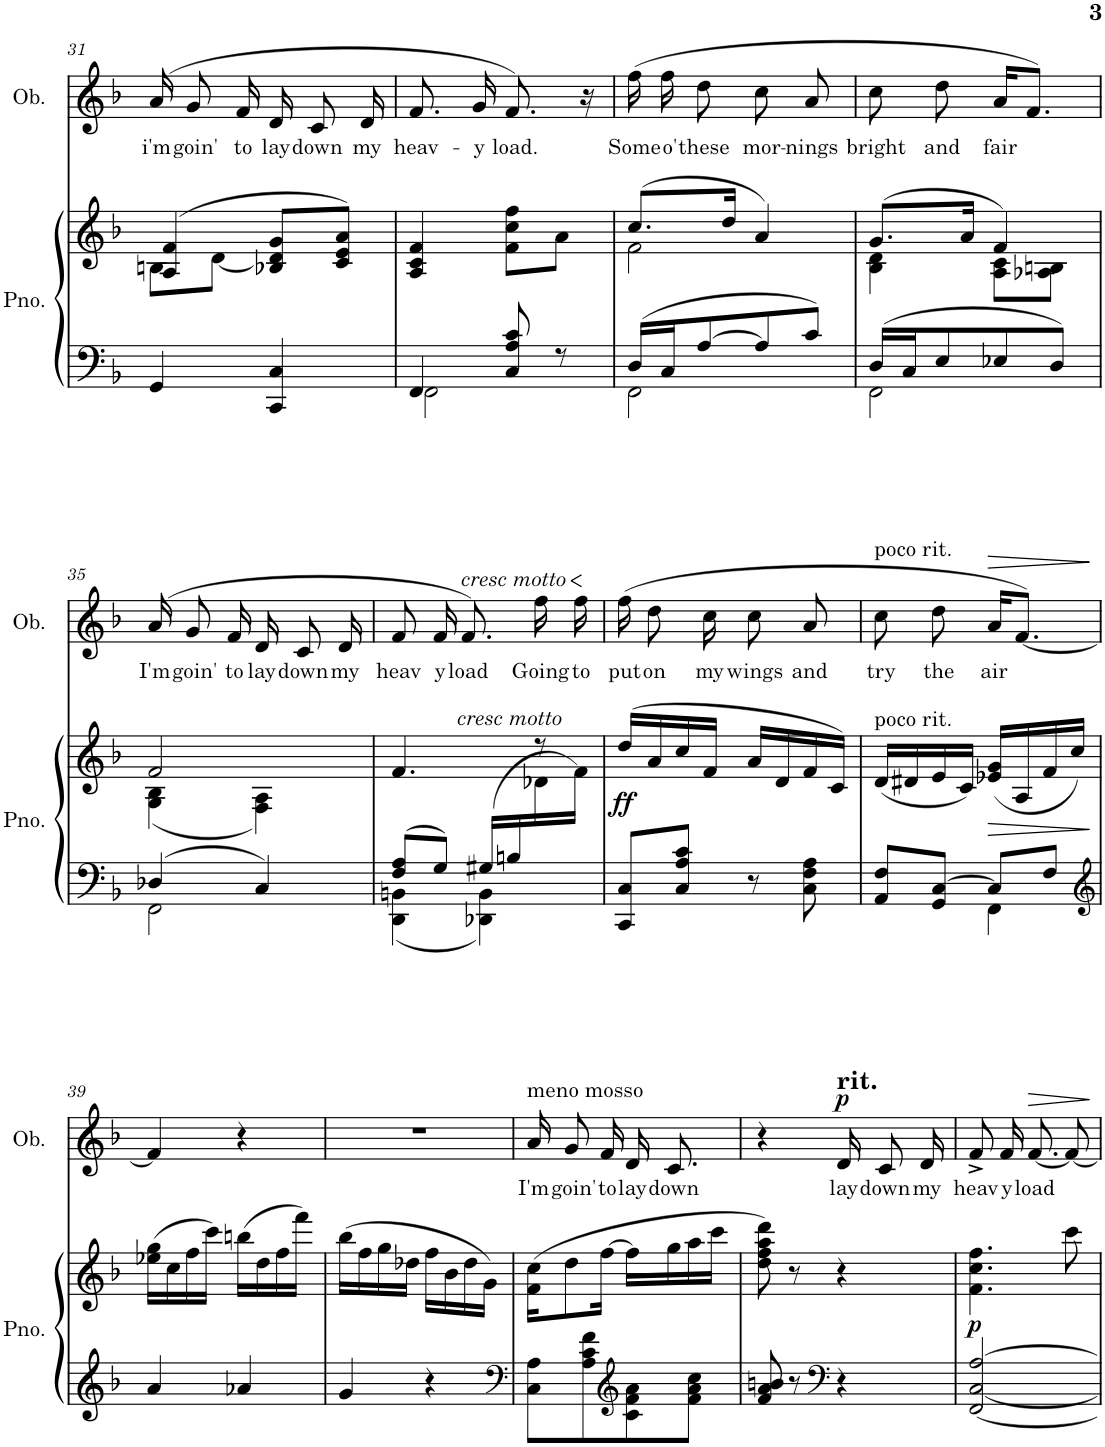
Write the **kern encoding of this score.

**kern	**kern	**dynam	**kern	**text	**dynam
*part2	*part2	*part2	*part1	*part1	*part1
*staff3	*staff2	*staff2/3	*staff1	*staff1	*staff1
*I"Piano	*	*	*I"Oboe	*	*
*I'Pno.	*	*	*I'Ob.	*	*
!!LO:PB:g=z
*clefF4	*clefG2	*	*clefG2	*	*
*k[b-]	*k[b-]	*	*k[b-]	*	*
*M4/8	*M4/8	*	*M4/8	*	*
=31	=31	=31	=31	=31	=31
*	*^	*	*	*	*
!	!	!	!	!	!LO:LY:b	!
4GG/	(4A/ 4f/	8Bn\L	.	(>16a/	i'm	.
!	!	!	!	!	!LO:LY:b	!
.	.	.	.	8g/	goin'	.
.	.	[8d\J	.	.	.	.
!	!	!	!	!	!LO:LY:b	!
.	.	.	.	16f/	to	.
!	!	!	!	!	!LO:LY:b	!
4CC/ 4C/	8B-X/ 8d/] 8g/L	4ryy	.	16d/	lay	.
!	!	!	!	!	!LO:LY:b	!
.	.	.	.	8c/	down	.
.	8c/ 8e/ 8a/J)	.	.	.	.	.
!	!	!	!	!	!LO:LY:b	!
.	.	.	.	16d/	my	.
*	*v	*v	*	*	*	*
=32	=32	=32	=32	=32	=32
*^	*	*	*	*	*
!	!	!	!	!	!LO:LY:b	!
4FF/	2FF\	4A/ 4c/ 4f/	.	8.f/	heav-	.
!	!	!	!	!	!LO:LY:b	!
.	.	.	.	16g/	-y	.
!	!	!	!	!	!LO:LY:b	!
8C/ 8A/ 8c/	.	8f\ 8cc\ 8ff\L	.	8.f/)	load.	.
8r	.	8a\J	.	.	.	.
.	.	.	.	16r	.	.
=33	=33	=33	=33	=33	=33	=33
*	*	*^	*	*	*	*
!	!	!	!	!	!	!LO:LY:b	!
16D/LL	2FF\	(8.cc/L	2f\	.	(16ff\	Some	.
!	!	!	!	!	!	!LO:LY:b	!
16C/J	.	.	.	.	16ff\	o'	.
!	!	!	!	!	!	!LO:LY:b	!
[8A/	.	.	.	.	8dd\	these	.
.	.	16dd/Jk	.	.	.	.	.
!	!	!	!	!	!	!LO:LY:b	!
8A/]	.	4a/)	.	.	8cc\	mor-	.
!	!	!	!	!	!	!LO:LY:b	!
8c/J	.	.	.	.	8a/	-nings	.
=34	=34	=34	=34	=34	=34	=34	=34
!	!	!	!	!	!	!LO:LY:b	!
16D/LL	2FF\	(8.g/L	4B-\ 4d\	.	8cc\	bright	.
16C/J	.	.	.	.	.	.	.
!	!	!	!	!	!	!LO:LY:b	!
8E/	.	.	.	.	8dd\	and	.
.	.	16a/Jk	.	.	.	.	.
!	!	!	!	!	!	!LO:LY:b	!
8E-X/	.	4f/)	8A\ 8c\L	.	16a/KL	fair	.
.	.	.	.	.	8.f/J)	.	.
8D/J	.	.	8A-X\ 8Bn\J	.	.	.	.
!!LO:LB:g=z
=35	=35	=35	=35	=35	=35	=35	=35
!	!	!	!	!	!	!LO:LY:b	!
4D-X/	2FF\	2f/	(4G\ 4B-\	.	(>16a/	I'm	.
!	!	!	!	!	!	!LO:LY:b	!
.	.	.	.	.	8g/	goin'	.
!	!	!	!	!	!	!LO:LY:b	!
.	.	.	.	.	16f/	to	.
!	!	!	!	!	!	!LO:LY:b	!
4C/	.	.	4F\ 4A\)	.	16d/	lay	.
!	!	!	!	!	!	!LO:LY:b	!
.	.	.	.	.	8c/	down	.
!	!	!	!	!	!	!LO:LY:b	!
.	.	.	.	.	16d/	my	.
=36	=36	=36	=36	=36	=36	=36	=36
!	!	!LO:TX:a:i:t=cresc motto	!	!	!	!	!
!	!	!	!	!	!	!LO:LY:b	!
8F/ 8A/L	4DD\ 4BBn\	4.f/	4.ryy	.	8f/	heav	.
!	!	!	!	!	!	!LO:LY:b	!
8G/J	.	.	.	.	16f/	y	.
!	!	!	!	!	!LO:TX:a:i:t=cresc motto	!	!
!	!	!	!	!	!	!LO:LY:b	!LO:HP:b
.	.	.	.	.	8.f/)	load	<
(16G#X/LL	4DD-X\ 4BB\	.	.	.	.	.	.
16Bn/	.	.	.	.	.	.	.
!	!	!	!	!	!	!LO:LY:b	!
8ryy	.	8rdd	16d-X\	.	16ff\	Going	[
!	!	!	!	!	!	!LO:LY:b	!
.	.	.	16f\JJ)	.	16ff\	to	.
*v	*v	*	*	*	*	*	*
=37	=37	=37	=37	=37	=37	=37
!	!	!	!LO:DY:b	!	!LO:LY:b	!
*	*v	*v	*	*	*	*
8CC/ 8C/L	(>16dd/LL	ff	(16ff\	put	.
!	!	!	!	!LO:LY:b	!
.	16a/	.	8dd\	on	.
8C/ 8A/ 8c/J	16cc/	.	.	.	.
!	!	!	!	!LO:LY:b	!
.	16f/JJ	.	16cc\	my	.
!	!	!	!	!LO:LY:b	!
8r	16a/LL	.	8cc\	wings	.
.	16d/	.	.	.	.
!	!	!	!	!LO:LY:b	!
8C\ 8F\ 8A\	16f/	.	8a/	and	.
.	16c/JJ)	.	.	.	.
=38	=38	=38	=38	=38	=38
*^	*	*	*	*	*
!	!	!	!	!LO:TX:a:t=poco rit.	!	!
!	!	!LO:TX:a:t=poco rit.	!	!	!	!
!	!	!	!	!	!LO:LY:b	!
8AA/ 8F/L	4ryy	(16d/LL	.	8cc\	try	.
.	.	16d#X/	.	.	.	.
!	!	!	!	!	!LO:LY:b	!
8GG/ [8C/J	.	16e/	.	8dd\	the	.
.	.	16c/JJ)	.	.	.	.
!	!	!	!	!	!LO:LY:b	!LO:HP:b
8C/L]	4FF\	(16e-X/ 16g/LL	.	16a/KL	air	>
.	.	16A/	.	[8.f/J)	.	.
8F/J	.	16f/	.	.	.	.
.	.	16cc/JJ)	.	.	.	.
*v	*v	*	*	*	*	*
.	.	.	.	.	]
!!LO:LB:g=z
=39	=39	=39	=39	=39	=39
*clefG2	*	*	*	*	*
4a/	(16ee-X\ 16gg\LL	.	4f/]	.	.
.	16cc\	.	.	.	.
.	16ff\	.	.	.	.
.	16ccc\JJ)	.	.	.	.
4a-X/	(16bbn\LL	.	4r	.	.
.	16dd\	.	.	.	.
.	16ff\	.	.	.	.
.	16fff\JJ)	.	.	.	.
=40	=40	=40	=40	=40	=40
4g/	(16bb-\LL	.	2r	.	.
.	16ff\	.	.	.	.
.	16gg\	.	.	.	.
.	16dd-X\JJ	.	.	.	.
4r	16ff\LL	.	.	.	.
.	16b-\	.	.	.	.
.	16dd-\	.	.	.	.
.	16g\JJ)	.	.	.	.
=41	=41	=41	=41	=41	=41
*clefF4	*	*	*	*	*
!	!	!	!LO:TX:a:t=meno mosso	!	!
!	!	!	!	!LO:LY:b	!
8C\ 8A\L	(16f\ 16cc\KL	.	16a/	I'm	.
!	!	!	!	!LO:LY:b	!
.	8dd\	.	8g/	goin'	.
8A\ 8c\ 8f\	.	.	.	.	.
!	!	!	!	!LO:LY:b	!
.	[16ff\Jk	.	16f/	to	.
*clefG2	*	*	*	*	*
!	!	!	!	!LO:LY:b	!
8c\ 8f\ 8a\	16ff\LL]	.	16d/	lay	.
!	!	!	!	!LO:LY:b	!
.	16gg\	.	8.c/	down	.
8f\ 8a\ 8cc\J	16aa\	.	.	.	.
.	16ccc\JJ	.	.	.	.
=42	=42	=42	=42	=42	=42
8f/ 8a/ 8bn/	8dd\ 8ff\ 8aa\ 8ddd\)	.	4r	.	.
8r	8r	.	.	.	.
*clefF4	*	*	*	*	*
!	!	!	!LO:TX:a:t=rit.	!	!
!	!	!	!	!LO:LY:b	!LO:DY:a
4r	4r	.	16d/	lay	p
!	!	!	!	!LO:LY:b	!
.	.	.	8c/	down	.
!	!	!	!	!LO:LY:b	!
.	.	.	16d/	my	.
=43	=43	=43	=43	=43	=43
!	!	!LO:DY:b	!	!LO:LY:b	!
[2FF/ [2C/ [2A/	4.f\ 4.cc\ 4.ff\	p	8f^/	heav	.
!	!	!	!	!LO:LY:b	!
.	.	.	16f/	y	.
!	!	!	!	!LO:LY:b	!LO:HP:b
.	.	.	[8.f/	load	>
.	8ccc\	.	8f/_	.	.
.	.	.	.	.	]
=	=	=	=	=	=
*-	*-	*-	*-	*-	*-
